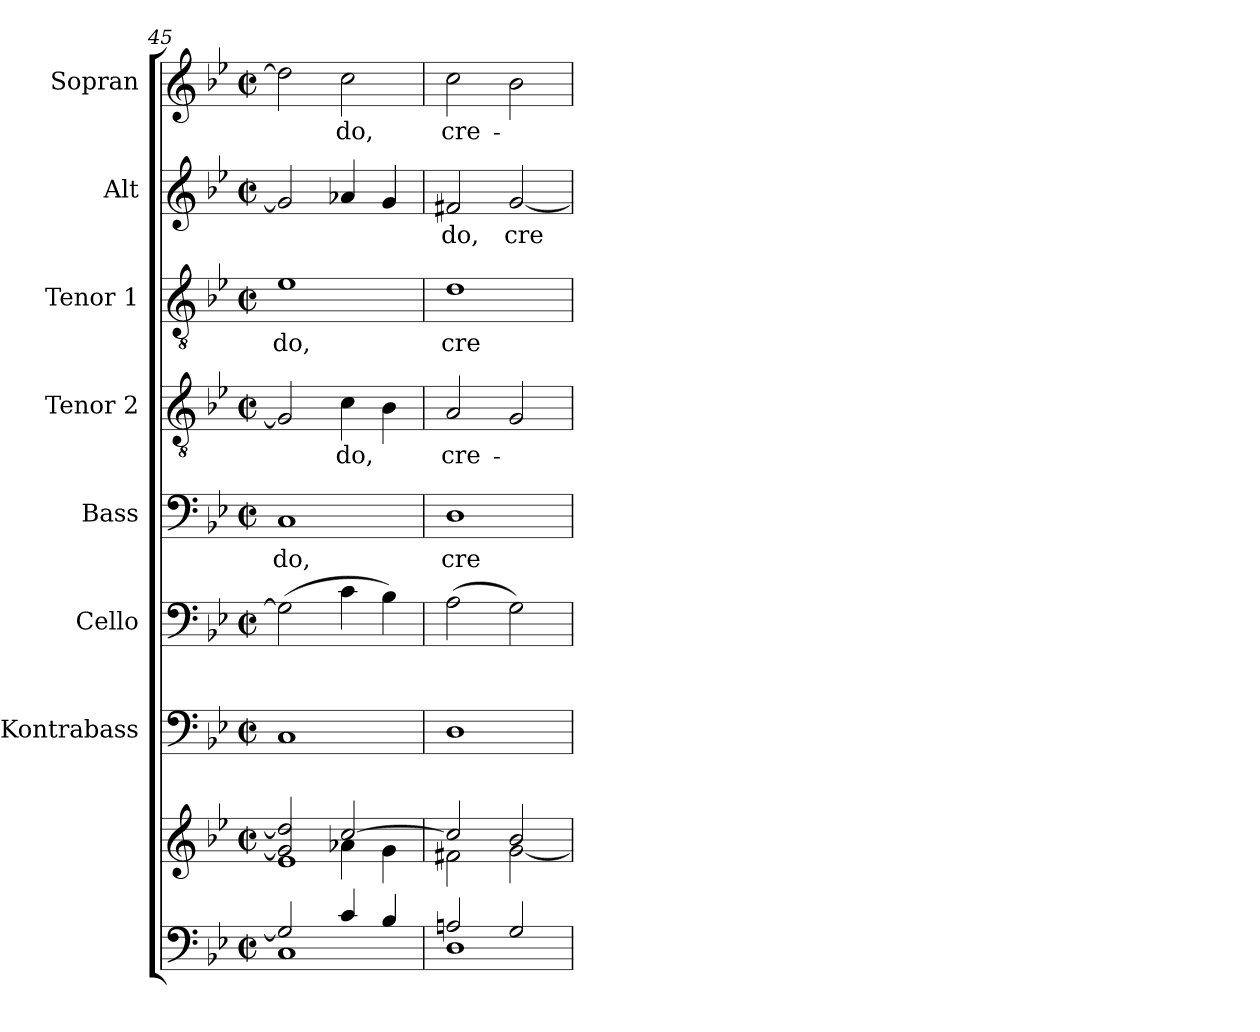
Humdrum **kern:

**kern	**kern	**kern	**kern	**kern	**text	**kern	**text	**kern	**text	**kern	**text	**kern	**text
*part8	*part8	*part7	*part6	*part5	*part5	*part4	*part4	*part3	*part3	*part2	*part2	*part1	*part1
*staff9	*staff8	*staff7	*staff6	*staff5	*staff5	*staff4	*staff4	*staff3	*staff3	*staff2	*staff2	*staff1	*staff1
*	*	*I"Kontrabass	*I"Cello	*I"Bass	*	*I"Tenor 2	*	*I"Tenor 1	*	*I"Alt	*	*I"Sopran	*
*	*	*I'Kb.	*	*I'B.	*	*I'T. 2	*	*I'T. 1	*	*I'A.	*	*I'S.	*
*clefF4	*clefG2	*clefF4	*clefF4	*clefF4	*	*clefGv2	*	*clefGv2	*	*clefG2	*	*clefG2	*
*	*	*ITrd7c12	*	*	*	*	*	*	*	*	*	*	*
*k[b-e-]	*k[b-e-]	*k[b-e-]	*k[b-e-]	*k[b-e-]	*	*k[b-e-]	*	*k[b-e-]	*	*k[b-e-]	*	*k[b-e-]	*
*B-:	*B-:	*B-:	*B-:	*B-:	*	*B-:	*	*B-:	*	*B-:	*	*B-:	*
*M2/2	*M2/2	*M2/2	*M2/2	*M2/2	*	*M2/2	*	*M2/2	*	*M2/2	*	*M2/2	*
*met(c|)	*met(c|)	*met(c|)	*met(c|)	*met(c|)	*	*met(c|)	*	*met(c|)	*	*met(c|)	*	*met(c|)	*
=45	=45	=45	=45	=45	=45	=45	=45	=45	=45	=45	=45	=45	=45
*^	*^	*	*	*	*	*	*	*	*	*	*	*	*
*	*	*	*^	*	*	*	*	*	*	*	*	*	*	*	*
!	!	!	!	!	!	!	!	!LO:LY:b	!	!	!	!LO:LY:b	!	!	!	!
2G/]	1C	2g/] 2dd/]	1e-	2ryy	1CC	(>2G\]	1C	-do,	2G/]	.	1e-	-do,	2g/]	.	2dd\]	.
!	!	!	!	!	!	!	!	!	!	!LO:LY:b	!	!	!	!	!	!LO:LY:b
4c/	.	[>2cc/	.	4a-X\	.	4c\	.	.	4c\	-do,	.	.	4a-X/	.	2cc\	-do,
4B-/	.	.	.	4g\	.	4B-\)	.	.	4B-\	.	.	.	4g/	.	.	.
=46	=46	=46	=46	=46	=46	=46	=46	=46	=46	=46	=46	=46	=46	=46	=46	=46
!	!	!	!	!	!	!	!	!LO:LY:b	!	!LO:LY:b	!	!LO:LY:b	!	!LO:LY:b	!	!LO:LY:b
*	*	*	*v	*v	*	*	*	*	*	*	*	*	*	*	*	*
2An/	1D	2cc/]	2f#X\	1DD	(>2A\	1D	cre-	2A/	cre-	1d	cre-	2f#X/	-do,	2cc\	cre-
!	!	!	!	!	!	!	!	!	!	!	!	!	!LO:LY:b	!	!
2G/	.	2b-/	[<2g\	.	2G\)	.	.	2G/	.	.	.	[2g/	cre-	2b-\	.
*v	*v	*	*	*	*	*	*	*	*	*	*	*	*	*	*
*	*v	*v	*	*	*	*	*	*	*	*	*	*	*	*
=	=	=	=	=	=	=	=	=	=	=	=	=	=
*-	*-	*-	*-	*-	*-	*-	*-	*-	*-	*-	*-	*-	*-
